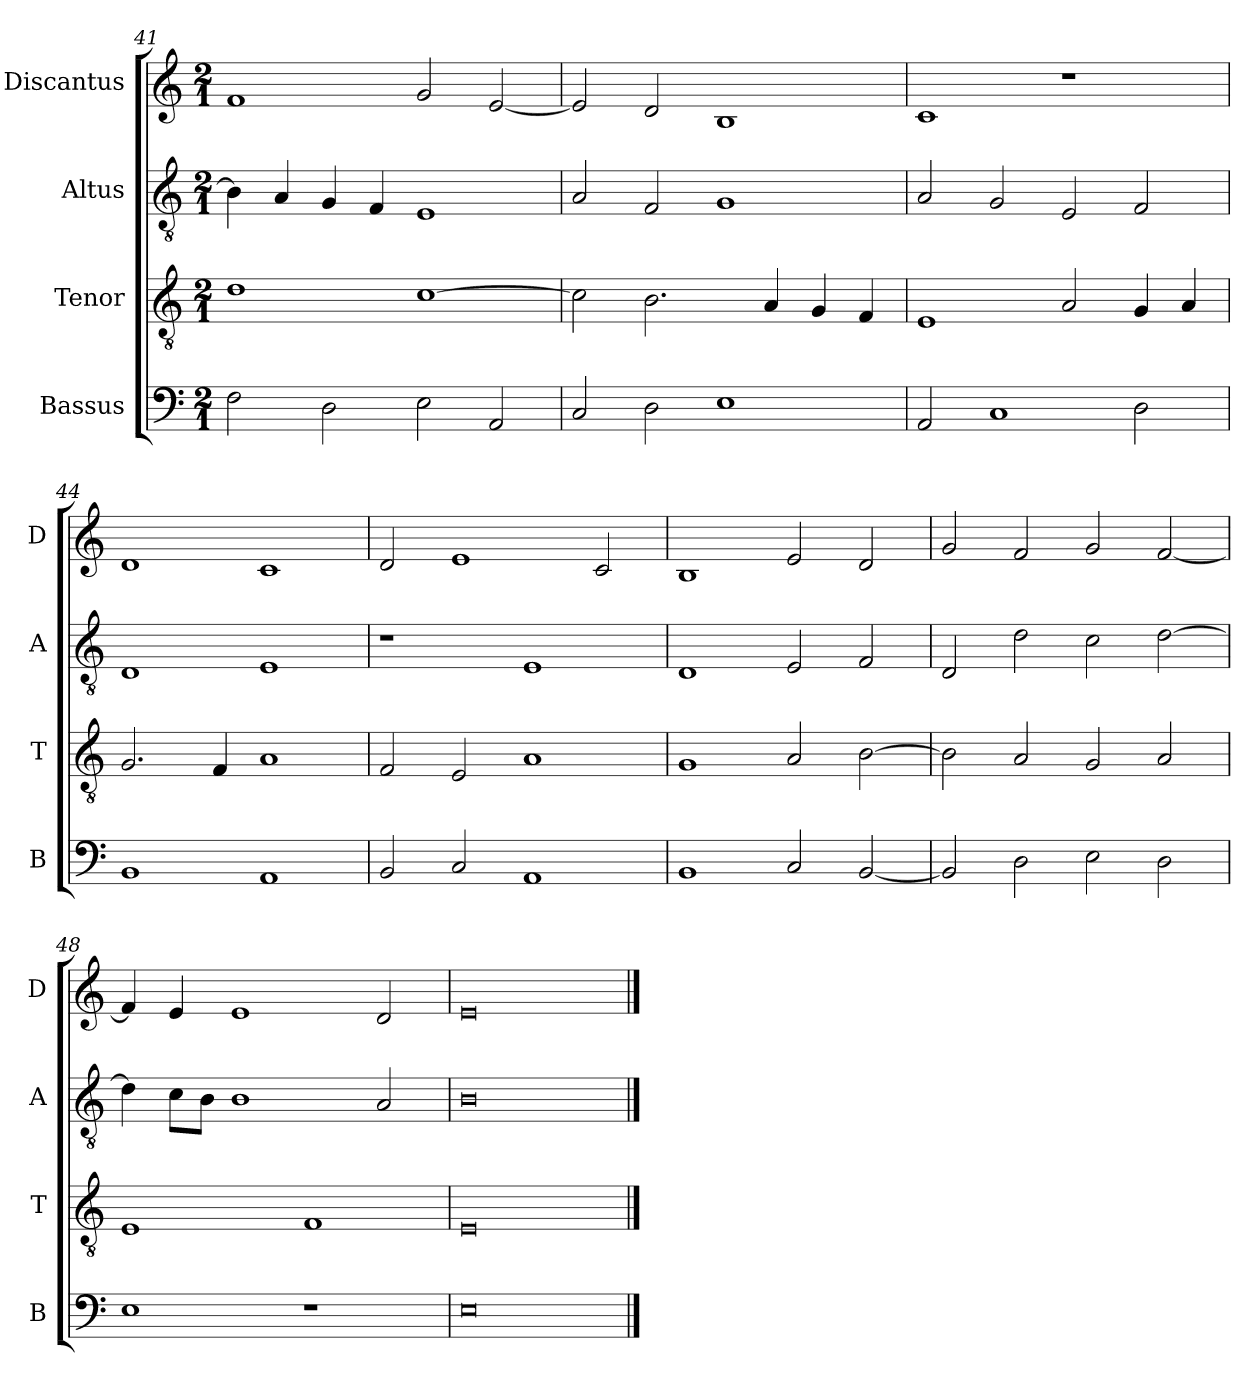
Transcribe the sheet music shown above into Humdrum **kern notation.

**kern	**kern	**kern	**kern
*part4	*part3	*part2	*part1
*staff4	*staff3	*staff2	*staff1
*I"Bassus	*I"Tenor	*I"Altus	*I"Discantus
*I'B	*I'T	*I'A	*I'D
*clefF4	*clefGv2	*clefGv2	*clefG2
*k[]	*k[]	*k[]	*k[]
*M2/1	*M2/1	*M2/1	*M2/1
=41	=41	=41	=41
2F\	1d	4B\]	1f
.	.	4A/	.
2D\	.	4G/	.
.	.	4F/	.
2E\	[1c	1E	2g/
2AA/	.	.	[2e/
=42	=42	=42	=42
2C/	2c\]	2A/	2e/]
2D\	2.B\	2F/	2d/
1E	.	1G	1B
.	4A/	.	.
.	4G/	.	.
.	4F/	.	.
=43	=43	=43	=43
2AA/	1E	2A/	1c
1C	.	2G/	.
.	2A/	2E/	1r
2D\	4G/	2F/	.
.	4A/	.	.
=44	=44	=44	=44
1BB	2.G/	1D	1d
.	4F/	.	.
1AA	1A	1E	1c
=45	=45	=45	=45
2BB/	2F/	1r	2d/
2C/	2E/	.	1e
1AA	1A	1E	.
.	.	.	2c/
=46	=46	=46	=46
1BB	1G	1D	1B
2C/	2A/	2E/	2e/
[2BB/	[2B\	2F/	2d/
=47	=47	=47	=47
2BB/]	2B\]	2D/	2g/
2D\	2A/	2d\	2f/
2E\	2G/	2c\	2g/
2D\	2A/	[2d\	[2f/
=48	=48	=48	=48
1E	1E	4d\]	4f/]
.	.	8c\L	4e/
.	.	8B\J	.
.	.	1B	1e
1r	1F	.	.
.	.	2A/	2d/
=49	=49	=49	=49
0E	0E	0B	0e
==	==	==	==
*-	*-	*-	*-
